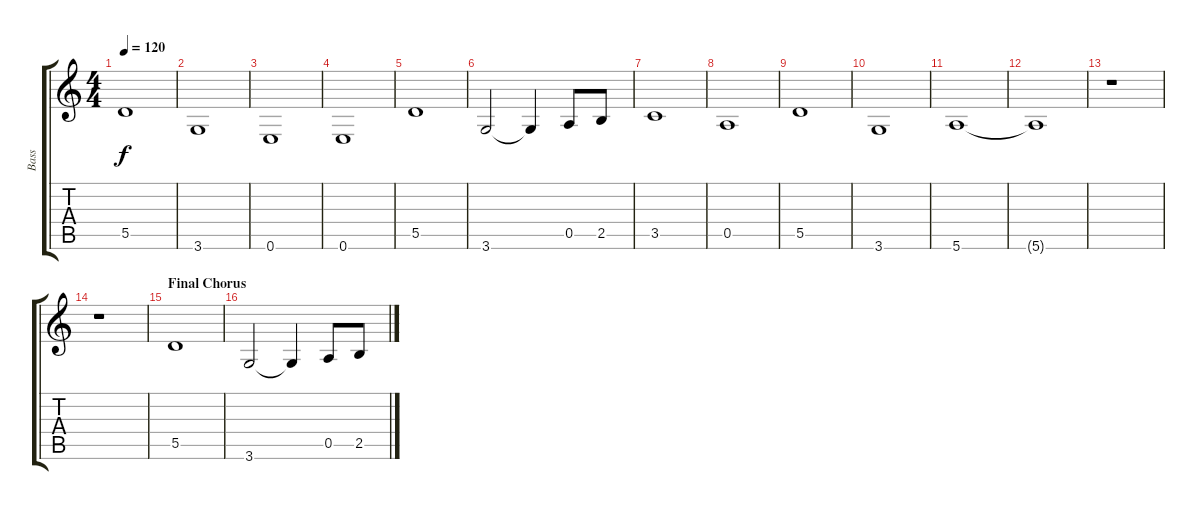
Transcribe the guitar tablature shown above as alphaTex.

\track ("Bass" "Bass") {instrument acousticguitarsteel}
\staff {score tabs}
\tuning (E4 B3 G3 D3 A2 E2) {hide}
\ts (4 4)
\tempo 120
\clef g2
\ks c
5.5.1{dy f} |
3.6.1 |
0.6.1 |
0.6.1 |
5.5.1 |
3.6.2 3.6{t}.4 0.5.8 2.5.8 |
3.5.1 |
0.5.1 |
5.5.1 |
3.6.1 |
5.6.1 |
5.6{t}.1 |
r.1 |
r.1 |
\section ("" "Final Chorus")
5.5.1 |
3.6.2 3.6{t}.4 0.5.8 2.5.8
